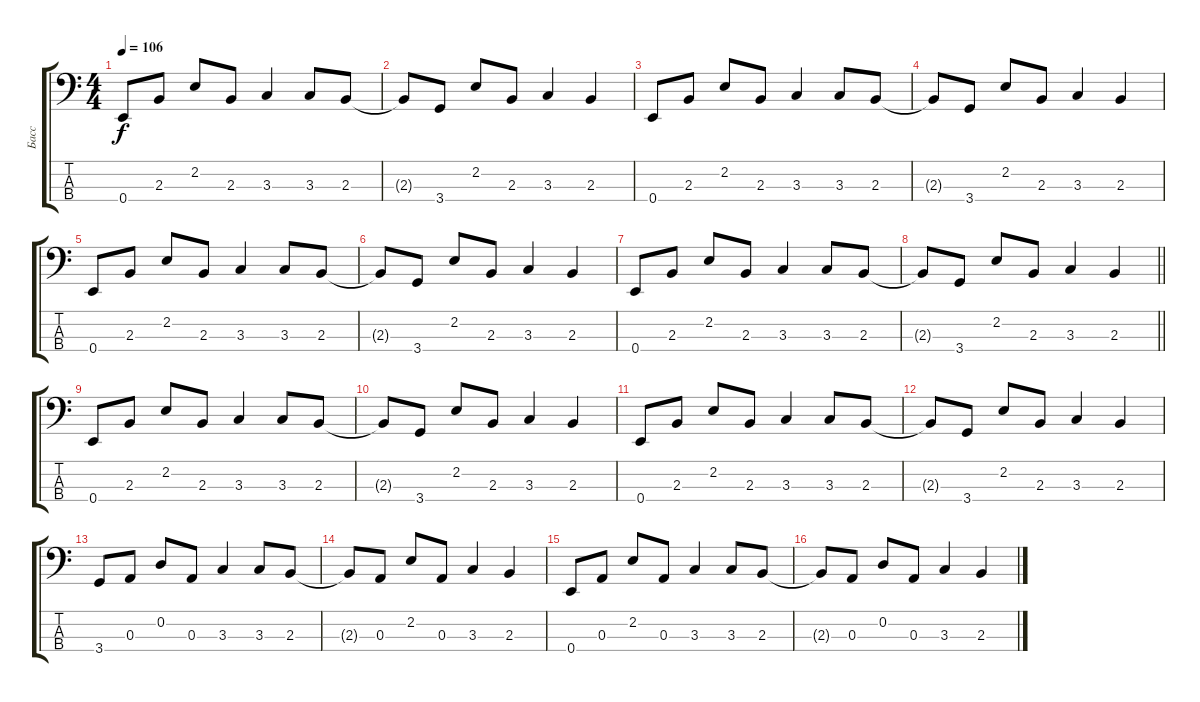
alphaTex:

\track ("Басс" "Басс") {instrument electricbassfinger}
\staff {score tabs}
\tuning (G2 D2 A1 E1) {hide}
\ts (4 4)
\tempo 106
\clef f4
\ks c
0.4.8{dy f} 2.3.8 2.2.8 2.3.8 3.3.4 3.3.8 2.3.8 |
2.3{t}.8 3.4.8 2.2.8 2.3.8 3.3.4 2.3.4 |
0.4.8 2.3.8 2.2.8 2.3.8 3.3.4 3.3.8 2.3.8 |
2.3{t}.8 3.4.8 2.2.8 2.3.8 3.3.4 2.3.4 |
0.4.8 2.3.8 2.2.8 2.3.8 3.3.4 3.3.8 2.3.8 |
2.3{t}.8 3.4.8 2.2.8 2.3.8 3.3.4 2.3.4 |
0.4.8 2.3.8 2.2.8 2.3.8 3.3.4 3.3.8 2.3.8 |
\barLineRight lightlight
2.3{t}.8 3.4.8 2.2.8 2.3.8 3.3.4 2.3.4 |
0.4.8 2.3.8 2.2.8 2.3.8 3.3.4 3.3.8 2.3.8 |
2.3{t}.8 3.4.8 2.2.8 2.3.8 3.3.4 2.3.4 |
0.4.8 2.3.8 2.2.8 2.3.8 3.3.4 3.3.8 2.3.8 |
2.3{t}.8 3.4.8 2.2.8 2.3.8 3.3.4 2.3.4 |
3.4.8 0.3.8 0.2.8 0.3.8 3.3.4 3.3.8 2.3.8 |
2.3{t}.8 0.3.8 2.2.8 0.3.8 3.3.4 2.3.4 |
0.4.8 0.3.8 2.2.8 0.3.8 3.3.4 3.3.8 2.3.8 |
2.3{t}.8 0.3.8 0.2.8 0.3.8 3.3.4 2.3.4
